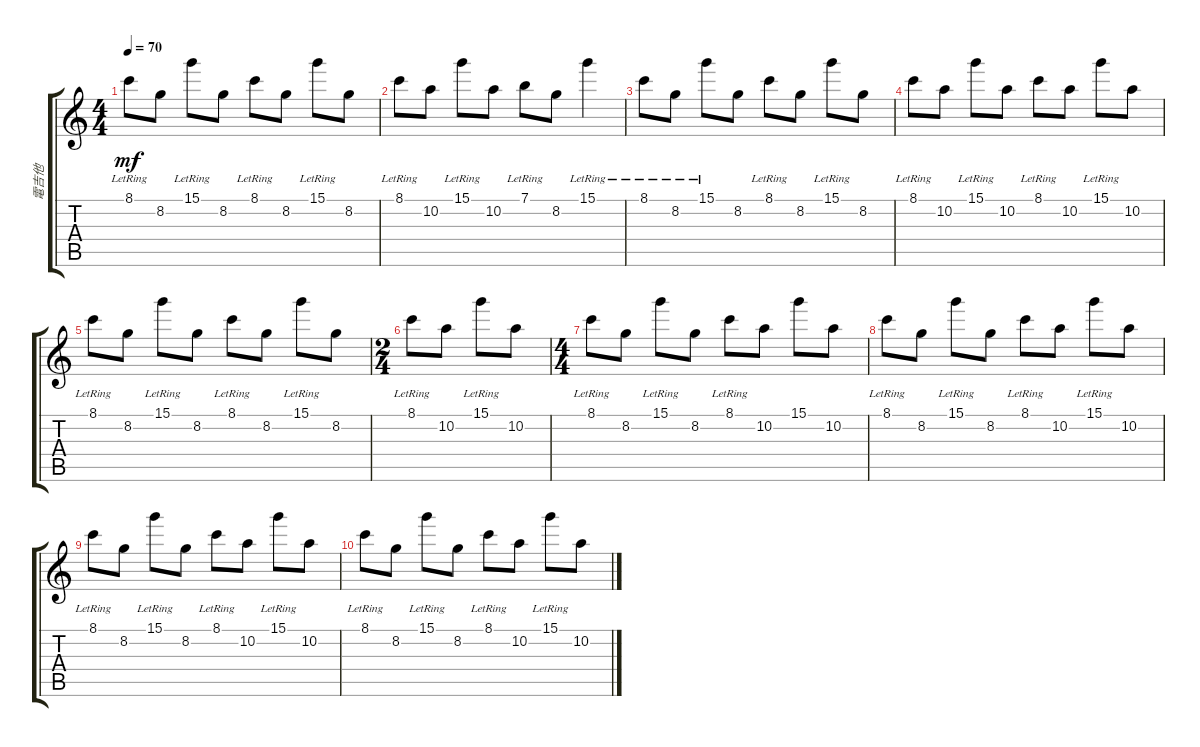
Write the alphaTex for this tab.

\track ("電吉他" "電吉他") {instrument overdrivenguitar}
\staff {score tabs}
\tuning (E4 B3 G3 D3 A2 E2) {hide}
\ts (4 4)
\tempo 70
\clef g2
\ks c
8.1{lr}.8{dy mf} 8.2.8 15.1{lr}.8 8.2.8 8.1{lr}.8 8.2.8 15.1{lr}.8 8.2.8 |
8.1{lr}.8 10.2.8 15.1{lr}.8 10.2.8 7.1{lr}.8 8.2.8 15.1{lr}.4 |
8.1{lr}.8 8.2{lr}.8 15.1{lr}.8 8.2.8 8.1{lr}.8 8.2.8 15.1{lr}.8 8.2.8 |
8.1{lr}.8 10.2.8 15.1{lr}.8 10.2.8 8.1{lr}.8 10.2.8 15.1{lr}.8 10.2.8 |
8.1{lr}.8 8.2.8 15.1{lr}.8 8.2.8 8.1{lr}.8 8.2.8 15.1{lr}.8 8.2.8 |
\ts (2 4)
8.1{lr}.8 10.2.8 15.1{lr}.8 10.2.8 |
\ts (4 4)
8.1{lr}.8 8.2.8 15.1{lr}.8 8.2.8{volume 2} 8.1{lr}.8 10.2.8 15.1.8 10.2.8 |
8.1{lr}.8 8.2.8 15.1{lr}.8 8.2.8 8.1{lr}.8 10.2.8 15.1{lr}.8 10.2.8 |
8.1{lr}.8 8.2.8 15.1{lr}.8 8.2.8 8.1{lr}.8 10.2.8 15.1{lr}.8 10.2.8 |
8.1{lr}.8 8.2.8 15.1{lr}.8 8.2.8 8.1{lr}.8 10.2.8 15.1{lr}.8 10.2.8
